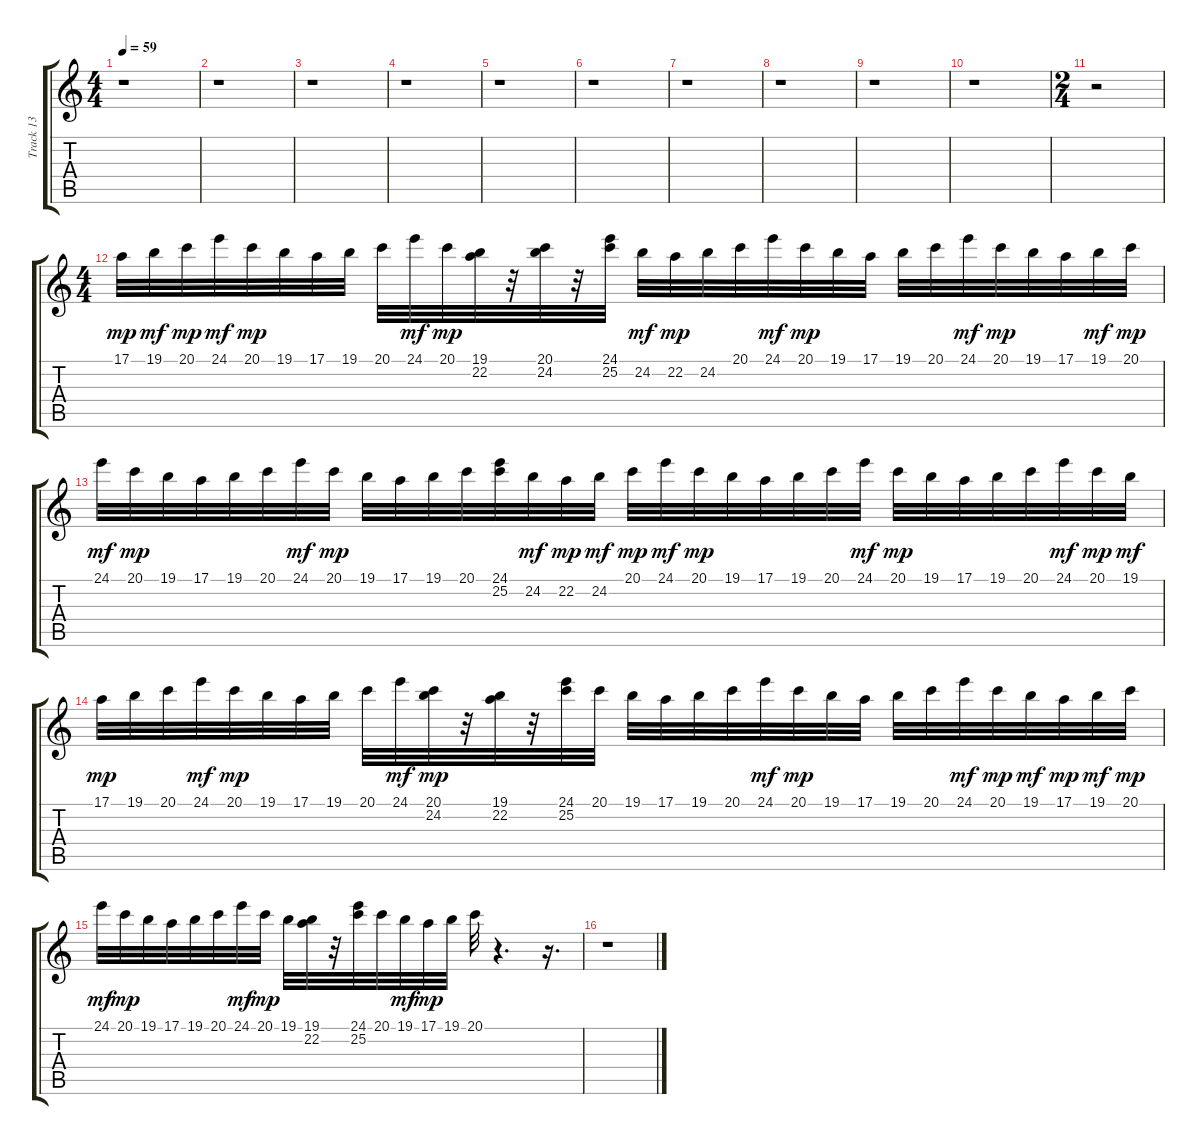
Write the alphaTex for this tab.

\track ("Track 13" "Track 13") {instrument pad5bowed}
\staff {score tabs}
\tuning (E4 B3 G3 D3 A2 E2) {hide}
\ts (4 4)
\tempo 59
\clef g2
\ks c
r.1{dy mp} |
r.1 |
r.1 |
r.1 |
r.1 |
r.1 |
r.1 |
r.1 |
r.1 |
r.1 |
\ts (2 4)
r.2 |
\ts (4 4)
17.1.32 19.1.32{dy mf} 20.1.32{dy mp} 24.1.32{dy mf} 20.1.32{dy mp} 19.1.32 17.1.32 19.1.32 20.1.32 24.1.32{dy mf} 20.1.32{dy mp} (19.1 22.2).32 r.32 (20.1 24.2).32 r.32 (24.1 25.2).32 24.2.32{dy mf} 22.2.32{dy mp} 24.2.32 20.1.32 24.1.32{dy mf} 20.1.32{dy mp} 19.1.32 17.1.32 19.1.32 20.1.32 24.1.32{dy mf} 20.1.32{dy mp} 19.1.32 17.1.32 19.1.32{dy mf} 20.1.32{dy mp} |
24.1.32{dy mf} 20.1.32{dy mp} 19.1.32 17.1.32 19.1.32 20.1.32 24.1.32{dy mf} 20.1.32{dy mp} 19.1.32 17.1.32 19.1.32 20.1.32 (24.1 25.2).32 24.2.32{dy mf} 22.2.32{dy mp} 24.2.32{dy mf} 20.1.32{dy mp} 24.1.32{dy mf} 20.1.32{dy mp} 19.1.32 17.1.32 19.1.32 20.1.32 24.1.32{dy mf} 20.1.32{dy mp} 19.1.32 17.1.32 19.1.32 20.1.32 24.1.32{dy mf} 20.1.32{dy mp} 19.1.32{dy mf} |
17.1.32{dy mp} 19.1.32 20.1.32 24.1.32{dy mf} 20.1.32{dy mp} 19.1.32 17.1.32 19.1.32 20.1.32 24.1.32{dy mf} (20.1 24.2).32{dy mp} r.32 (19.1 22.2).32 r.32 (24.1 25.2).32 20.1.32 19.1.32 17.1.32 19.1.32 20.1.32 24.1.32{dy mf} 20.1.32{dy mp} 19.1.32 17.1.32 19.1.32 20.1.32 24.1.32{dy mf} 20.1.32{dy mp} 19.1.32{dy mf} 17.1.32{dy mp} 19.1.32{dy mf} 20.1.32{dy mp} |
24.1.32{dy mf} 20.1.32{dy mp} 19.1.32 17.1.32 19.1.32 20.1.32 24.1.32{dy mf} 20.1.32{dy mp} 19.1.32 (19.1 22.2).32 r.32 (24.1 25.2).32 20.1.32 19.1.32{dy mf} 17.1.32{dy mp} 19.1.32 20.1.32 r.4{d} r.16{d} |
r.1
